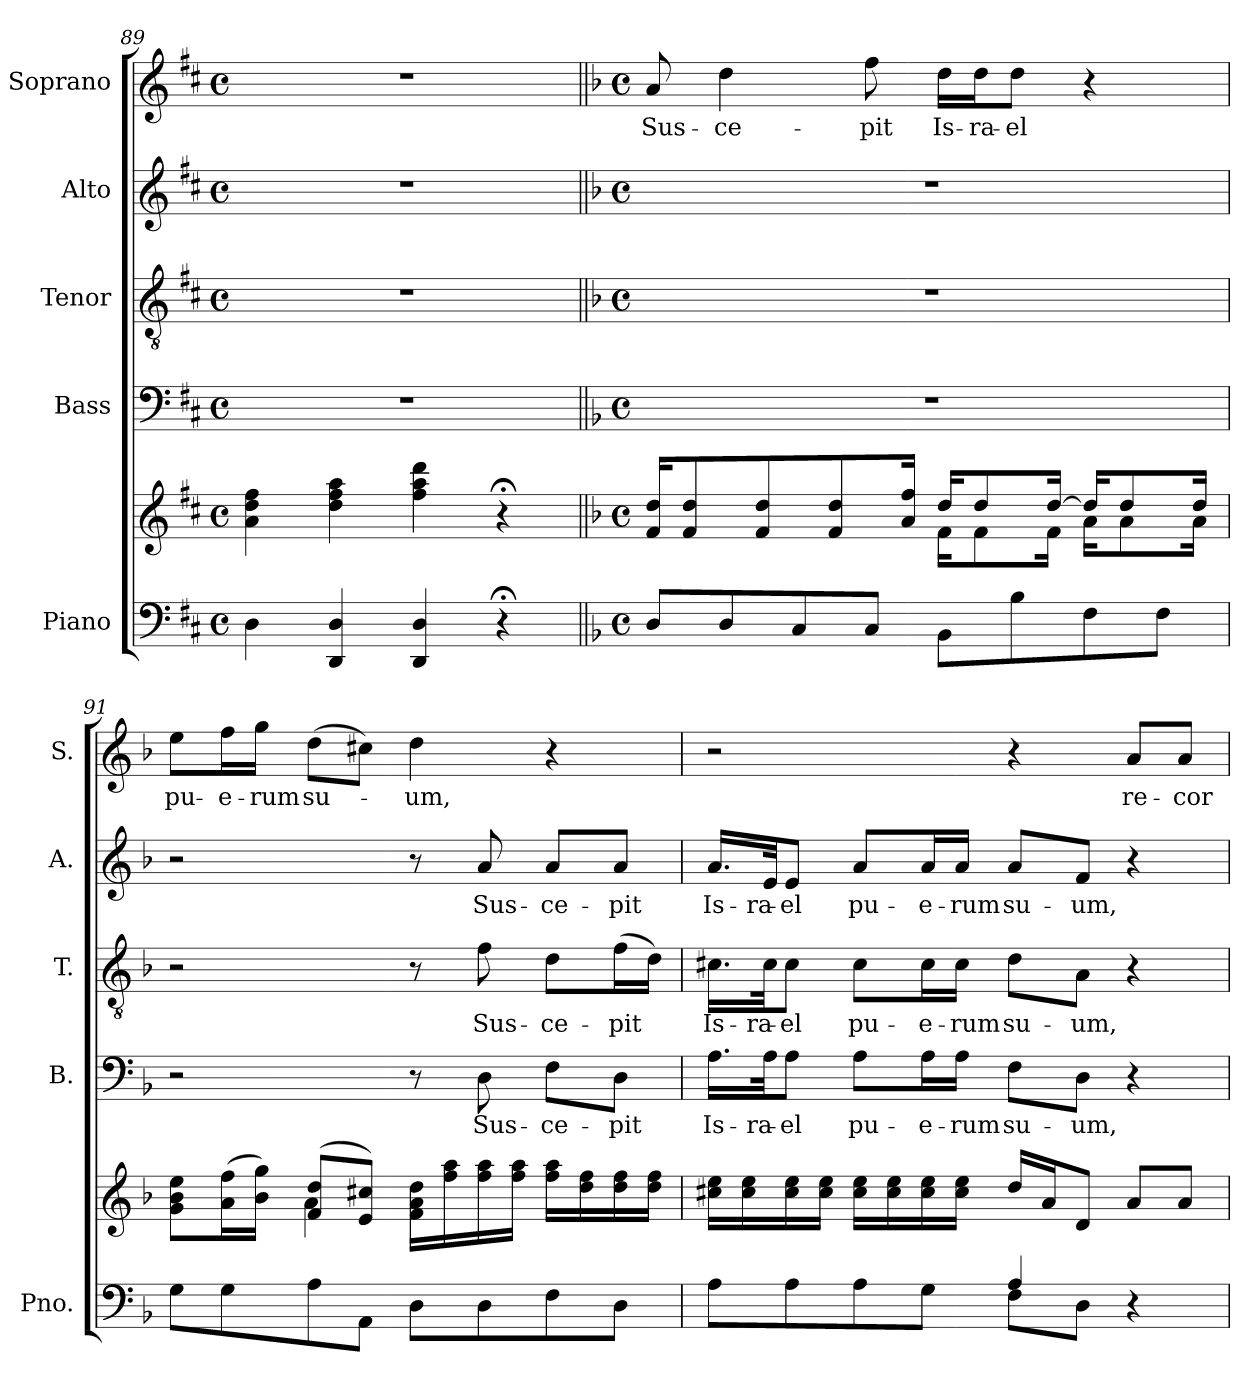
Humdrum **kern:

**kern	**kern	**kern	**text	**kern	**text	**kern	**text	**kern	**text
*part5	*part5	*part4	*part4	*part3	*part3	*part2	*part2	*part1	*part1
*staff6	*staff5	*staff4	*staff4	*staff3	*staff3	*staff2	*staff2	*staff1	*staff1
*I"Piano	*	*I"Bass	*	*I"Tenor	*	*I"Alto	*	*I"Soprano	*
*I'Pno.	*	*I'B.	*	*I'T.	*	*I'A.	*	*I'S.	*
*clefF4	*clefG2	*clefF4	*	*clefGv2	*	*clefG2	*	*clefG2	*
*	*	*	*	*ITrd7c12	*	*	*	*	*
*k[f#c#]	*k[f#c#]	*k[f#c#]	*	*k[f#c#]	*	*k[f#c#]	*	*k[f#c#]	*
*D:	*D:	*D:	*	*D:	*	*D:	*	*D:	*
*M4/4	*M4/4	*M4/4	*	*M4/4	*	*M4/4	*	*M4/4	*
*met(c)	*met(c)	*met(c)	*	*met(c)	*	*met(c)	*	*met(c)	*
=89	=89	=89	=89	=89	=89	=89	=89	=89	=89
4Di\	4ai\ 4ddi 4ff#i	1r	.	1r	.	1r	.	1r	.
4DDi/ 4Di	4ddi\ 4ff#i 4aai	.	.	.	.	.	.	.	.
4DDi/ 4Di	4ff#i\ 4aai 4dddi	.	.	.	.	.	.	.	.
4r;	4r;	.	.	.	.	.	.	.	.
!!LO:PB:g=z
=90||	=90||	=90||	=90||	=90||	=90||	=90||	=90||	=90||	=90||
*k[b-]	*k[b-]	*k[b-]	*	*k[b-]	*	*k[b-]	*	*k[b-]	*
*d:	*d:	*d:	*	*d:	*	*d:	*	*d:	*
*M4/4	*M4/4	*M4/4	*	*M4/4	*	*M4/4	*	*M4/4	*
*met(c)	*met(c)	*met(c)	*	*met(c)	*	*met(c)	*	*met(c)	*
*	*^	*	*	*	*	*	*	*	*
*	*v	*v	*	*	*	*	*	*	*	*
*	*MM35	*	*	*	*	*	*	*MM35	*
*	*^	*	*	*	*	*	*	*	*
!	!	!	!	!	!	!	!	!	!	!LO:LY:b:color=#000000
8Di/L	16fi/ 16ddiKL	2ryy	1r	.	1r	.	1r	.	8ai/	Sus-
.	8fi/ 8ddi	.	.	.	.	.	.	.	.	.
!	!	!	!	!	!	!	!	!	!	!LO:LY:b:color=#000000
8Di/	.	.	.	.	.	.	.	.	4ddi\	-ce-
.	8fi/ 8ddi	.	.	.	.	.	.	.	.	.
8Ci/	.	.	.	.	.	.	.	.	.	.
.	8fi/ 8ddi	.	.	.	.	.	.	.	.	.
!	!	!	!	!	!	!	!	!	!	!LO:LY:b:color=#000000
8Ci/J	.	.	.	.	.	.	.	.	8ffi\	-pit
.	16ai/ 16ffiJk	.	.	.	.	.	.	.	.	.
!	!	!	!	!	!	!	!	!	!	!LO:LY:b:color=#000000
8BB-i\L	16ddi/KL	16fi\KL	.	.	.	.	.	.	16ddi\LL	Is-
!	!	!	!	!	!	!	!	!	!	!LO:LY:b:color=#000000
.	8ddi/	8fi\	.	.	.	.	.	.	16ddi\J	-ra-
!	!	!	!	!	!	!	!	!	!	!LO:LY:b:color=#000000
8B-i\	.	.	.	.	.	.	.	.	8ddi\J	-el
.	[16ddi/Jk	16fi\Jk	.	.	.	.	.	.	.	.
8Fi\	16ddi/KL]	16ai\KL	.	.	.	.	.	.	4r	.
.	8ddi/	8ai\	.	.	.	.	.	.	.	.
8Fi\J	.	.	.	.	.	.	.	.	.	.
.	16ddi/Jk	16ai\Jk	.	.	.	.	.	.	.	.
=91	=91	=91	=91	=91	=91	=91	=91	=91	=91	=91
!	!	!	!	!	!	!	!	!	!	!LO:LY:b:color=#000000
8Gi\L	8gi\ 8b-i 8eeiL	4ryy	2r	.	2r	.	2r	.	8eei\L	pu-
!	!	!	!	!	!	!	!	!	!	!LO:LY:b:color=#000000
8Gi\	(16ai\ 16ffiL	.	.	.	.	.	.	.	16ffi\L	-e-
!	!	!	!	!	!	!	!	!	!	!LO:LY:b:color=#000000
.	16b-i\ 16ggiJJ)	.	.	.	.	.	.	.	16ggi\JJ	-rum
!	!	!	!	!	!	!	!	!	!	!LO:LY:b:color=#000000
8Ai\	(8fi/ 8ddiL	4ai\	.	.	.	.	.	.	(8ddi\L	su-
8AAi\J	8ei/ 8cc#XiJ)	.	.	.	.	.	.	.	8cc#Xi\J)	.
!	!	!	!	!	!	!	!	!	!	!LO:LY:b:color=#000000
8Di\L	16fi\ 16ai 16ddiLL	2ryy	8r	.	8r	.	8r	.	4ddi\	-um,
.	16ffi\ 16aai	.	.	.	.	.	.	.	.	.
!	!	!	!	!LO:LY:b:color=#000000	!	!	!	!	!	!
!	!	!	!	!	!	!LO:LY:b:color=#000000	!	!	!	!
!	!	!	!	!	!	!	!	!LO:LY:b:color=#000000	!	!
8Di\	16ffi\ 16aai	.	8Di\	Sus-	8Fi\	Sus-	8ai/	Sus-	.	.
.	16ffi\ 16aaiJJ	.	.	.	.	.	.	.	.	.
!	!	!	!	!LO:LY:b:color=#000000	!	!	!	!	!	!
!	!	!	!	!	!	!LO:LY:b:color=#000000	!	!	!	!
!	!	!	!	!	!	!	!	!LO:LY:b:color=#000000	!	!
8Fi\	16ffi\ 16aaiLL	.	8Fi\L	-ce-	8Di\L	-ce-	8ai/L	-ce-	4r	.
.	16ddi\ 16ffi	.	.	.	.	.	.	.	.	.
!	!	!	!	!LO:LY:b:color=#000000	!	!	!	!	!	!
!	!	!	!	!	!	!LO:LY:b:color=#000000	!	!	!	!
!	!	!	!	!	!	!	!	!LO:LY:b:color=#000000	!	!
8Di\J	16ddi\ 16ffi	.	8Di\J	-pit	(16Fi\L	-pit	8ai/J	-pit	.	.
.	16ddi\ 16ffiJJ	.	.	.	16Di\JJ)	.	.	.	.	.
*	*v	*v	*	*	*	*	*	*	*	*
=92	=92	=92	=92	=92	=92	=92	=92	=92	=92
*^	*	*	*	*	*	*	*	*	*
!	!	!	!	!LO:LY:b:color=#000000	!	!	!	!	!	!
!	!	!	!	!	!	!LO:LY:b:color=#000000	!	!	!	!
!	!	!	!	!	!	!	!	!LO:LY:b:color=#000000	!	!
8Ai\L	2ryy	16cc#Xi\ 16eeiLL	16.Ai\LL	Is-	16.C#Xi\LL	Is-	16.ai/LL	Is-	2r	.
.	.	16cc#i\ 16eei	.	.	.	.	.	.	.	.
!	!	!	!	!LO:LY:b:color=#000000	!	!	!	!	!	!
!	!	!	!	!	!	!LO:LY:b:color=#000000	!	!	!	!
!	!	!	!	!	!	!	!	!LO:LY:b:color=#000000	!	!
.	.	.	32Ai\Jk	-ra-	32C#i\Jk	-ra-	32ei/Jk	-ra-	.	.
!	!	!	!	!LO:LY:b:color=#000000	!	!	!	!	!	!
!	!	!	!	!	!	!LO:LY:b:color=#000000	!	!	!	!
!	!	!	!	!	!	!	!	!LO:LY:b:color=#000000	!	!
8Ai\	.	16cc#i\ 16eei	8Ai\J	-el	8C#i\J	-el	8ei/J	-el	.	.
.	.	16cc#i\ 16eeiJJ	.	.	.	.	.	.	.	.
!	!	!	!	!LO:LY:b:color=#000000	!	!	!	!	!	!
!	!	!	!	!	!	!LO:LY:b:color=#000000	!	!	!	!
!	!	!	!	!	!	!	!	!LO:LY:b:color=#000000	!	!
8Ai\	.	16cc#i\ 16eeiLL	8Ai\L	pu-	8C#i\L	pu-	8ai/L	pu-	.	.
.	.	16cc#i\ 16eei	.	.	.	.	.	.	.	.
!	!	!	!	!LO:LY:b:color=#000000	!	!	!	!	!	!
!	!	!	!	!	!	!LO:LY:b:color=#000000	!	!	!	!
!	!	!	!	!	!	!	!	!LO:LY:b:color=#000000	!	!
8Gi\J	.	16cc#i\ 16eei	16Ai\L	-e-	16C#i\L	-e-	16ai/L	-e-	.	.
!	!	!	!	!LO:LY:b:color=#000000	!	!	!	!	!	!
!	!	!	!	!	!	!LO:LY:b:color=#000000	!	!	!	!
!	!	!	!	!	!	!	!	!LO:LY:b:color=#000000	!	!
.	.	16cc#i\ 16eeiJJ	16Ai\JJ	-rum	16C#i\JJ	-rum	16ai/JJ	-rum	.	.
!	!	!	!	!LO:LY:b:color=#000000	!	!	!	!	!	!
!	!	!	!	!	!	!LO:LY:b:color=#000000	!	!	!	!
!	!	!	!	!	!	!	!	!LO:LY:b:color=#000000	!	!
4Ai/	8Fi\L	16ddi/LL	8Fi\L	su-	8Di\L	su-	8ai/L	su-	4r	.
.	.	16ai/J	.	.	.	.	.	.	.	.
!	!	!	!	!LO:LY:b:color=#000000	!	!	!	!	!	!
!	!	!	!	!	!	!LO:LY:b:color=#000000	!	!	!	!
!	!	!	!	!	!	!	!	!LO:LY:b:color=#000000	!	!
.	8Di\J	8di/J	8Di\J	-um,	8AAi\J	-um,	8fi/J	-um,	.	.
!	!	!	!	!	!	!	!	!	!	!LO:LY:b:color=#000000
4r	4ryy	8ai/L	4r	.	4r	.	4r	.	8ai/L	re-
!	!	!	!	!	!	!	!	!	!	!LO:LY:b:color=#000000
.	.	8ai/J	.	.	.	.	.	.	8ai/J	-cor-
*v	*v	*	*	*	*	*	*	*	*	*
=	=	=	=	=	=	=	=	=	=
*-	*-	*-	*-	*-	*-	*-	*-	*-	*-
